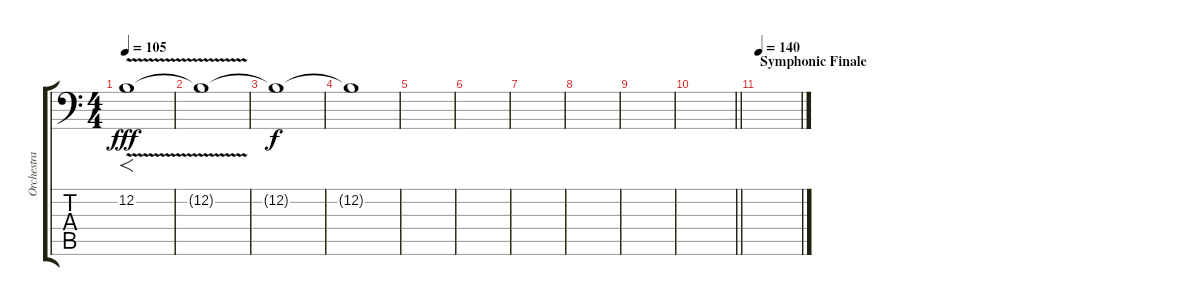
\track ("Orchestra - Horn" "Orchestra ") {instrument englishhorn}
\staff {score tabs}
\tuning (E3 B2 G2 D2 A1 E1) {hide}
\ts (4 4)
\tempo 105
\clef f4
\ks c
12.2{v}.1{f dy fff} |
12.2{t}.1 |
12.2{t}.1{dy f} |
12.2{t}.1 |
|
|
|
|
|
\barLineRight lightlight
|
\section ("" "Symphonic Finale")
\tempo 140
